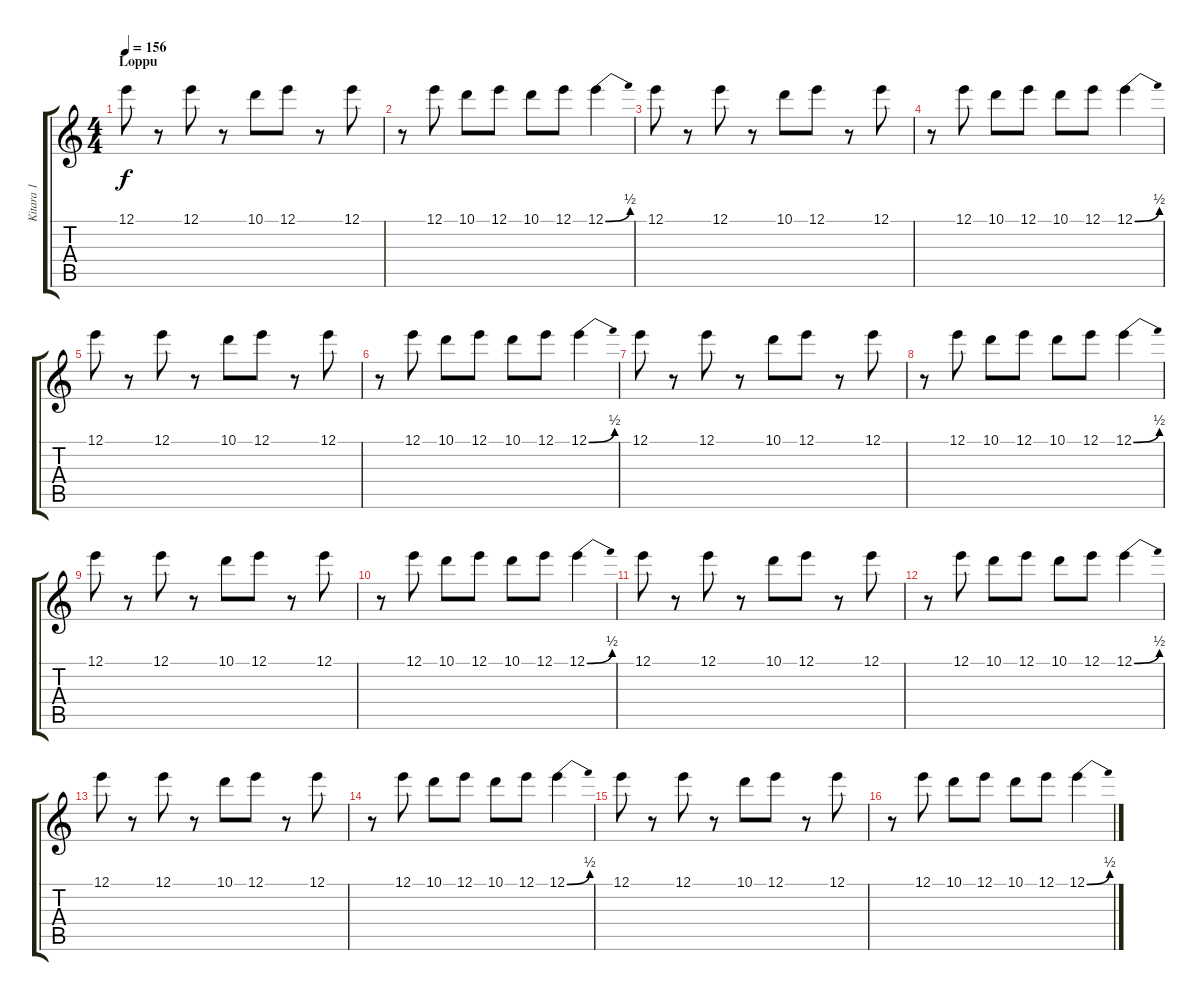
\track ("Kitara 1" "Kitara 1") {instrument distortionguitar}
\staff {score tabs}
\tuning (E4 B3 G3 D3 A2 D2) {hide}
\ts (4 4)
\section ("" "Loppu")
\tempo 156
\clef g2
\ks c
12.1.8{dy f volume 10} r.8 12.1.8 r.8 10.1.8 12.1.8 r.8 12.1.8 |
r.8 12.1.8 10.1.8 12.1.8 10.1.8 12.1.8 12.1{be (bend 0 0 60 2)}.4 |
12.1.8 r.8 12.1.8 r.8 10.1.8 12.1.8 r.8 12.1.8 |
r.8 12.1.8 10.1.8 12.1.8 10.1.8 12.1.8 12.1{be (bend 0 0 60 2)}.4 |
12.1.8 r.8 12.1.8 r.8 10.1.8 12.1.8 r.8 12.1.8 |
r.8 12.1.8 10.1.8 12.1.8 10.1.8 12.1.8 12.1{be (bend 0 0 60 2)}.4 |
12.1.8 r.8 12.1.8 r.8 10.1.8 12.1.8 r.8 12.1.8 |
r.8 12.1.8 10.1.8 12.1.8 10.1.8 12.1.8 12.1{be (bend 0 0 60 2)}.4 |
12.1.8{volume 12} r.8 12.1.8 r.8 10.1.8 12.1.8 r.8 12.1.8 |
r.8 12.1.8 10.1.8 12.1.8 10.1.8 12.1.8 12.1{be (bend 0 0 60 2)}.4 |
12.1.8 r.8 12.1.8 r.8 10.1.8 12.1.8 r.8 12.1.8 |
r.8 12.1.8 10.1.8 12.1.8 10.1.8 12.1.8 12.1{be (bend 0 0 60 2)}.4 |
12.1.8 r.8 12.1.8 r.8 10.1.8 12.1.8 r.8 12.1.8 |
r.8 12.1.8 10.1.8 12.1.8 10.1.8 12.1.8 12.1{be (bend 0 0 60 2)}.4 |
12.1.8 r.8 12.1.8 r.8 10.1.8 12.1.8 r.8 12.1.8 |
r.8 12.1.8 10.1.8 12.1.8 10.1.8 12.1.8 12.1{be (bend 0 0 60 2)}.4
